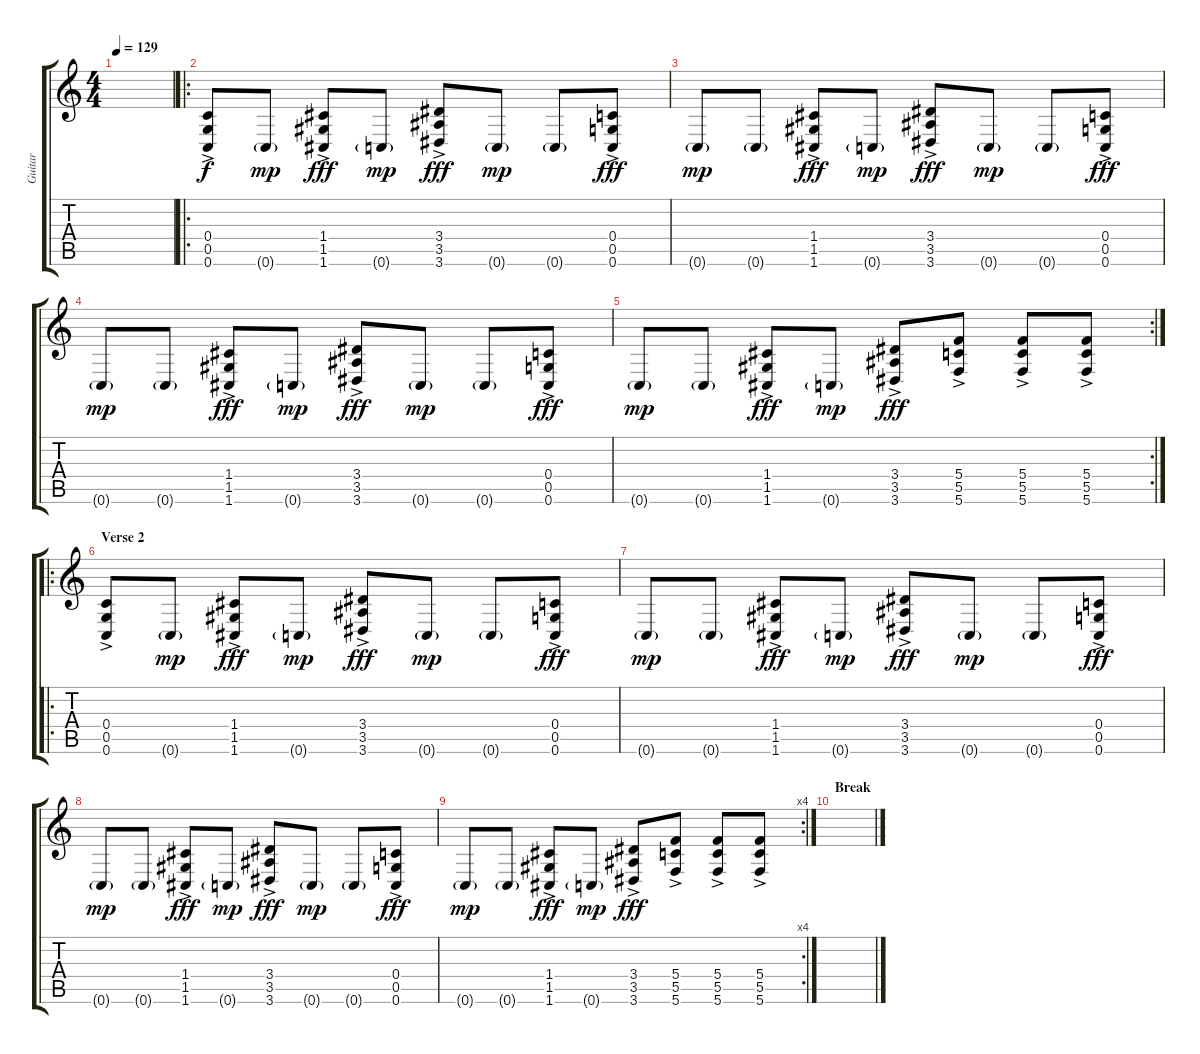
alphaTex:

\track ("Guitar" "Guitar") {instrument electricguitarclean}
\staff {score tabs}
\tuning (D4 A3 F3 C3 G2 C2) {hide}
\ts (4 4)
\tempo 129
\clef g2
\ks c
|
\ro
(0.4{ac} 0.5 0.6).8 0.6{g}.8{dy mp} (1.4{ac} 1.5 1.6).8{dy fff} 0.6{g}.8{dy mp} (3.4{ac} 3.5 3.6).8{dy fff} 0.6{g}.8{dy mp} 0.6{g}.8 (0.4{ac} 0.5 0.6).8{dy fff} |
0.6{g}.8{dy mp} 0.6{g}.8 (1.4{ac} 1.5 1.6).8{dy fff} 0.6{g}.8{dy mp} (3.4{ac} 3.5 3.6).8{dy fff} 0.6{g}.8{dy mp} 0.6{g}.8 (0.4{ac} 0.5 0.6).8{dy fff} |
0.6{g}.8{dy mp} 0.6{g}.8 (1.4{ac} 1.5 1.6).8{dy fff} 0.6{g}.8{dy mp} (3.4{ac} 3.5 3.6).8{dy fff} 0.6{g}.8{dy mp} 0.6{g}.8 (0.4{ac} 0.5 0.6).8{dy fff} |
\rc 2
0.6{g}.8{dy mp} 0.6{g}.8 (1.4{ac} 1.5 1.6).8{dy fff} 0.6{g}.8{dy mp} (3.4{ac} 3.5 3.6).8{dy fff} (5.4{ac} 5.5 5.6).8 (5.4{ac} 5.5 5.6).8 (5.4{ac} 5.5 5.6).8 |
\ro
\section ("" "Verse 2")
(0.4{ac} 0.5 0.6).8 0.6{g}.8{dy mp} (1.4{ac} 1.5 1.6).8{dy fff} 0.6{g}.8{dy mp} (3.4{ac} 3.5 3.6).8{dy fff} 0.6{g}.8{dy mp} 0.6{g}.8 (0.4{ac} 0.5 0.6).8{dy fff} |
0.6{g}.8{dy mp} 0.6{g}.8 (1.4{ac} 1.5 1.6).8{dy fff} 0.6{g}.8{dy mp} (3.4{ac} 3.5 3.6).8{dy fff} 0.6{g}.8{dy mp} 0.6{g}.8 (0.4{ac} 0.5 0.6).8{dy fff} |
0.6{g}.8{dy mp} 0.6{g}.8 (1.4{ac} 1.5 1.6).8{dy fff} 0.6{g}.8{dy mp} (3.4{ac} 3.5 3.6).8{dy fff} 0.6{g}.8{dy mp} 0.6{g}.8 (0.4{ac} 0.5 0.6).8{dy fff} |
\rc 4
0.6{g}.8{dy mp} 0.6{g}.8 (1.4{ac} 1.5 1.6).8{dy fff} 0.6{g}.8{dy mp} (3.4{ac} 3.5 3.6).8{dy fff} (5.4{ac} 5.5 5.6).8 (5.4{ac} 5.5 5.6).8 (5.4{ac} 5.5 5.6).8 |
\section ("" "Break")
